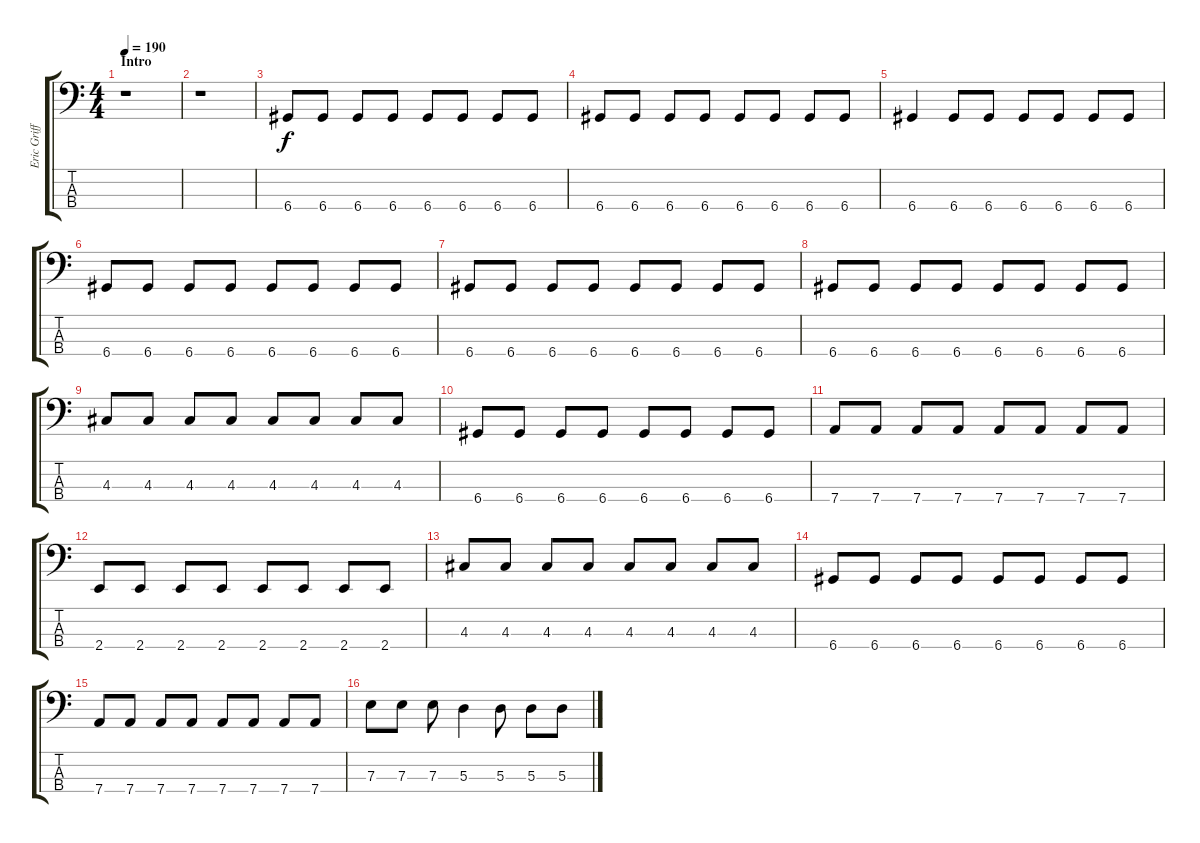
\track ("Eric Griffin" "Eric Griff") {instrument electricbasspick}
\staff {score tabs}
\tuning (G2 D2 A1 D1) {hide}
\ts (4 4)
\section ("" "Intro")
\tempo 190
\clef f4
\ks c
r.1{dy f instrument electricbasspick} |
r.1 |
6.4.8 6.4.8 6.4.8 6.4.8 6.4.8 6.4.8 6.4.8 6.4.8 |
6.4.8 6.4.8 6.4.8 6.4.8 6.4.8 6.4.8 6.4.8 6.4.8 |
6.4.4 6.4.8 6.4.8 6.4.8 6.4.8 6.4.8 6.4.8 |
6.4.8 6.4.8 6.4.8 6.4.8 6.4.8 6.4.8 6.4.8 6.4.8 |
6.4.8 6.4.8 6.4.8 6.4.8 6.4.8 6.4.8 6.4.8 6.4.8 |
6.4.8 6.4.8 6.4.8 6.4.8 6.4.8 6.4.8 6.4.8 6.4.8 |
4.3.8 4.3.8 4.3.8 4.3.8 4.3.8 4.3.8 4.3.8 4.3.8 |
6.4.8 6.4.8 6.4.8 6.4.8 6.4.8 6.4.8 6.4.8 6.4.8 |
7.4.8 7.4.8 7.4.8 7.4.8 7.4.8 7.4.8 7.4.8 7.4.8 |
2.4.8 2.4.8 2.4.8 2.4.8 2.4.8 2.4.8 2.4.8 2.4.8 |
4.3.8 4.3.8 4.3.8 4.3.8 4.3.8 4.3.8 4.3.8 4.3.8 |
6.4.8 6.4.8 6.4.8 6.4.8 6.4.8 6.4.8 6.4.8 6.4.8 |
7.4.8 7.4.8 7.4.8 7.4.8 7.4.8 7.4.8 7.4.8 7.4.8 |
7.3.8 7.3.8 7.3.8 5.3.4 5.3.8 5.3.8 5.3.8
